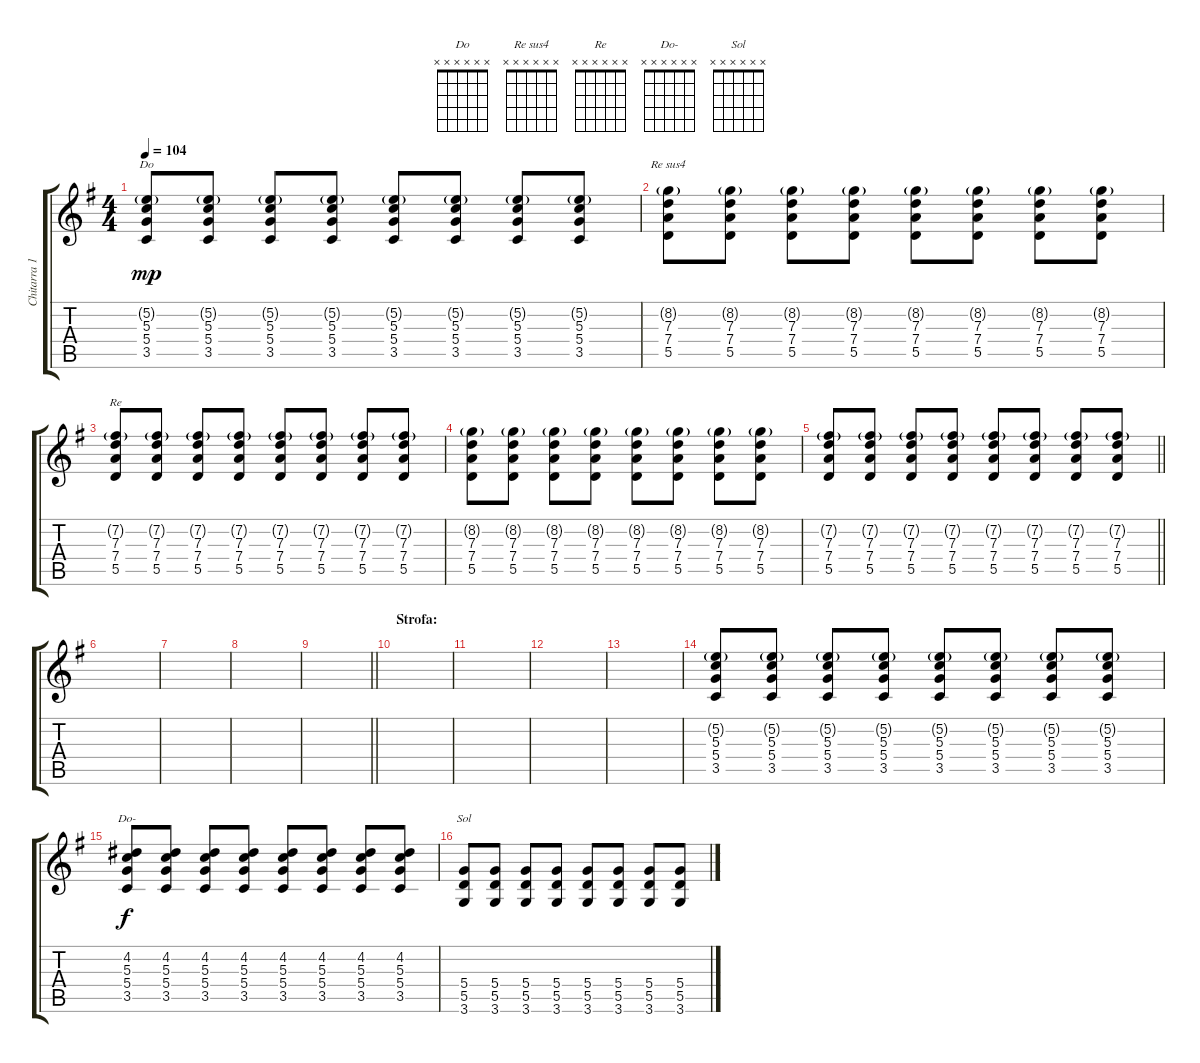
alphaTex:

\track ("Chitarra 1" "Chitarra 1") {instrument distortionguitar}
\staff {score tabs}
\tuning (E4 B3 G3 D3 A2 E2) {hide}
\chord ("Do" x x x x x x)
\chord ("Re sus4" x x x x x x)
\chord ("Re" x x x x x x)
\chord ("Do-" x x x x x x)
\chord ("Sol" x x x x x x)
\ts (4 4)
\tempo 104
\clef g2
\ks g
(5.2{g} 5.3 5.4 3.5).8{ch "Do" dy mp} (5.2{g} 5.3 5.4 3.5).8 (5.2{g} 5.3 5.4 3.5).8 (5.2{g} 5.3 5.4 3.5).8 (5.2{g} 5.3 5.4 3.5).8 (5.2{g} 5.3 5.4 3.5).8 (5.2{g} 5.3 5.4 3.5).8 (5.2{g} 5.3 5.4 3.5).8 |
(8.2{g} 7.3 7.4 5.5).8{ch "Re sus4"} (8.2{g} 7.3 7.4 5.5).8 (8.2{g} 7.3 7.4 5.5).8 (8.2{g} 7.3 7.4 5.5).8 (8.2{g} 7.3 7.4 5.5).8 (8.2{g} 7.3 7.4 5.5).8 (8.2{g} 7.3 7.4 5.5).8 (8.2{g} 7.3 7.4 5.5).8 |
(7.2{g} 7.3 7.4 5.5).8{ch "Re"} (7.2{g} 7.3 7.4 5.5).8 (7.2{g} 7.3 7.4 5.5).8 (7.2{g} 7.3 7.4 5.5).8 (7.2{g} 7.3 7.4 5.5).8 (7.2{g} 7.3 7.4 5.5).8 (7.2{g} 7.3 7.4 5.5).8 (7.2{g} 7.3 7.4 5.5).8 |
(8.2{g} 7.3 7.4 5.5).8 (8.2{g} 7.3 7.4 5.5).8 (8.2{g} 7.3 7.4 5.5).8 (8.2{g} 7.3 7.4 5.5).8 (8.2{g} 7.3 7.4 5.5).8 (8.2{g} 7.3 7.4 5.5).8 (8.2{g} 7.3 7.4 5.5).8 (8.2{g} 7.3 7.4 5.5).8 |
\barLineRight lightlight
(7.2{g} 7.3 7.4 5.5).8 (7.2{g} 7.3 7.4 5.5).8 (7.2{g} 7.3 7.4 5.5).8 (7.2{g} 7.3 7.4 5.5).8 (7.2{g} 7.3 7.4 5.5).8 (7.2{g} 7.3 7.4 5.5).8 (7.2{g} 7.3 7.4 5.5).8 (7.2{g} 7.3 7.4 5.5).8 |
|
|
|
\barLineRight lightlight
|
\section ("" "Strofa:")
|
|
|
|
(5.2{g} 5.3 5.4 3.5).8 (5.2{g} 5.3 5.4 3.5).8 (5.2{g} 5.3 5.4 3.5).8 (5.2{g} 5.3 5.4 3.5).8 (5.2{g} 5.3 5.4 3.5).8 (5.2{g} 5.3 5.4 3.5).8 (5.2{g} 5.3 5.4 3.5).8 (5.2{g} 5.3 5.4 3.5).8 |
(4.2 5.3 5.4 3.5).8{ch "Do-" dy f} (4.2 5.3 5.4 3.5).8 (4.2 5.3 5.4 3.5).8 (4.2 5.3 5.4 3.5).8 (4.2 5.3 5.4 3.5).8 (4.2 5.3 5.4 3.5).8 (4.2 5.3 5.4 3.5).8 (4.2 5.3 5.4 3.5).8 |
(5.4 5.5 3.6).8{ch "Sol"} (5.4 5.5 3.6).8 (5.4 5.5 3.6).8 (5.4 5.5 3.6).8 (5.4 5.5 3.6).8 (5.4 5.5 3.6).8 (5.4 5.5 3.6).8 (5.4 5.5 3.6).8
